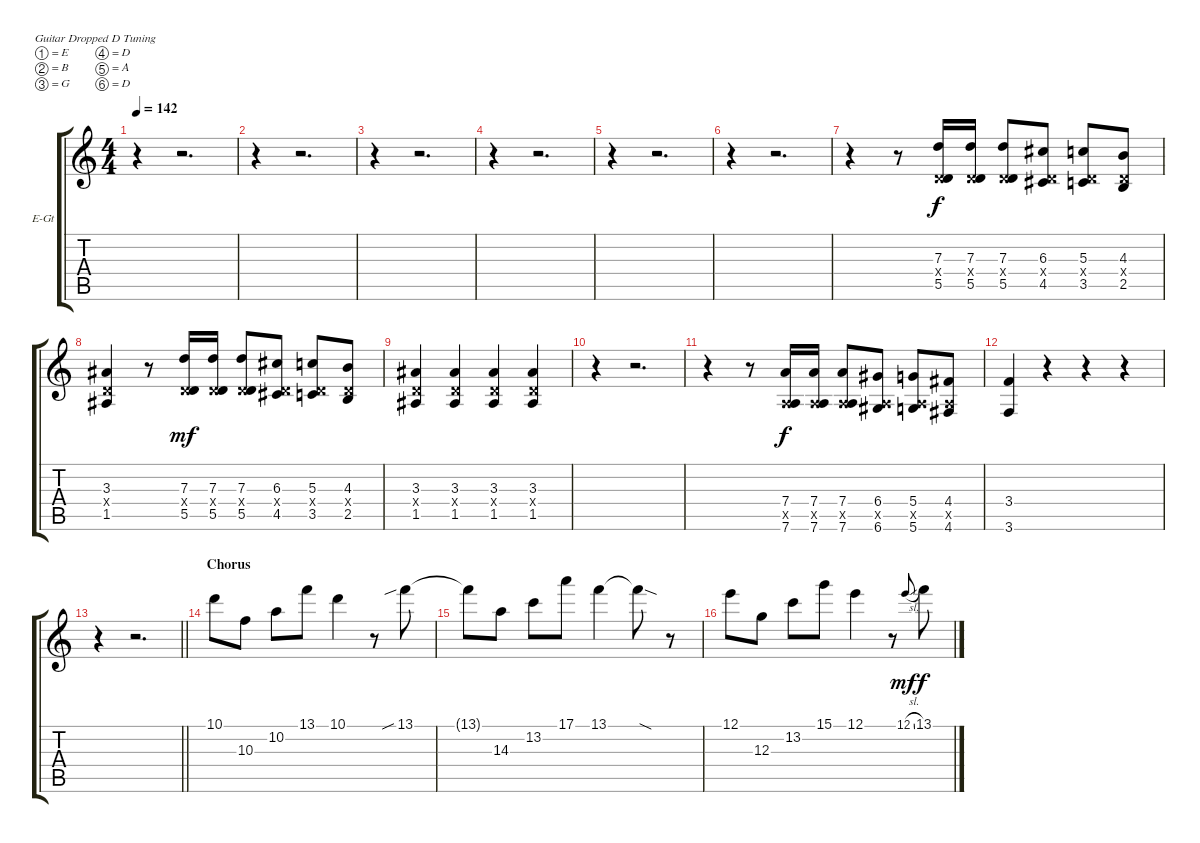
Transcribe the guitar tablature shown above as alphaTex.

\bracketExtendMode groupsimilarinstruments
\firstSystemTrackNameOrientation horizontal
\otherSystemsTrackNameOrientation horizontal
\track ("Electric Guitar 5" "E-Gt") {instrument distortionguitar}
\staff {score tabs}
\tuning (E4 B3 G3 D3 A2 D2)
\ts (4 4)
\tempo 142
\clef g2
\ks c
r.4{dy f} r.2{d} |
r.4 r.2{d} |
r.4 r.2{d} |
r.4 r.2{d} |
r.4 r.2{d} |
r.4 r.2{d} |
r.4 r.8 (7.3 0.4{x} 5.5).16 (7.3 0.4{x} 5.5).16 (7.3 0.4{x} 5.5).8 (6.3 0.4{x} 4.5).8 (5.3 0.4{x} 3.5).8 (4.3 0.4{x} 2.5).8 |
(3.3 0.4{x} 1.5).4 r.8 (7.3 0.4{x} 5.5).16{dy mf} (7.3 0.4{x} 5.5).16 (7.3 0.4{x} 5.5).8 (6.3 0.4{x} 4.5).8 (5.3 0.4{x} 3.5).8 (4.3 0.4{x} 2.5).8 |
(3.3 0.4{x} 1.5).4 (3.3 0.4{x} 1.5).4 (3.3 0.4{x} 1.5).4 (3.3 0.4{x} 1.5).4 |
r.4 r.2{d} |
r.4 r.8 (7.4 0.5{x} 7.6).16{dy f} (7.4 0.5{x} 7.6).16 (7.4 0.5{x} 7.6).8 (6.4 0.5{x} 6.6).8 (5.4 0.5{x} 5.6).8 (4.4 0.5{x} 4.6).8 |
(3.4 3.6).4 r.4 r.4 r.4 |
\barLineRight lightlight
r.4 r.2{d} |
\section ("" "Chorus")
10.1.8 10.3.8 10.2.8 13.1.8 10.1.4 r.8 13.1{sib}.8 |
13.1{t}.8 14.3.8 13.2.8 17.1.8 13.1.4 13.1{sod t}.8 r.8 |
12.1.8 12.3.8 13.2.8 15.1.8 12.1.4 r.8 12.1{sl}.8{gr onbeat dy mf} 13.1.8{dy f}
